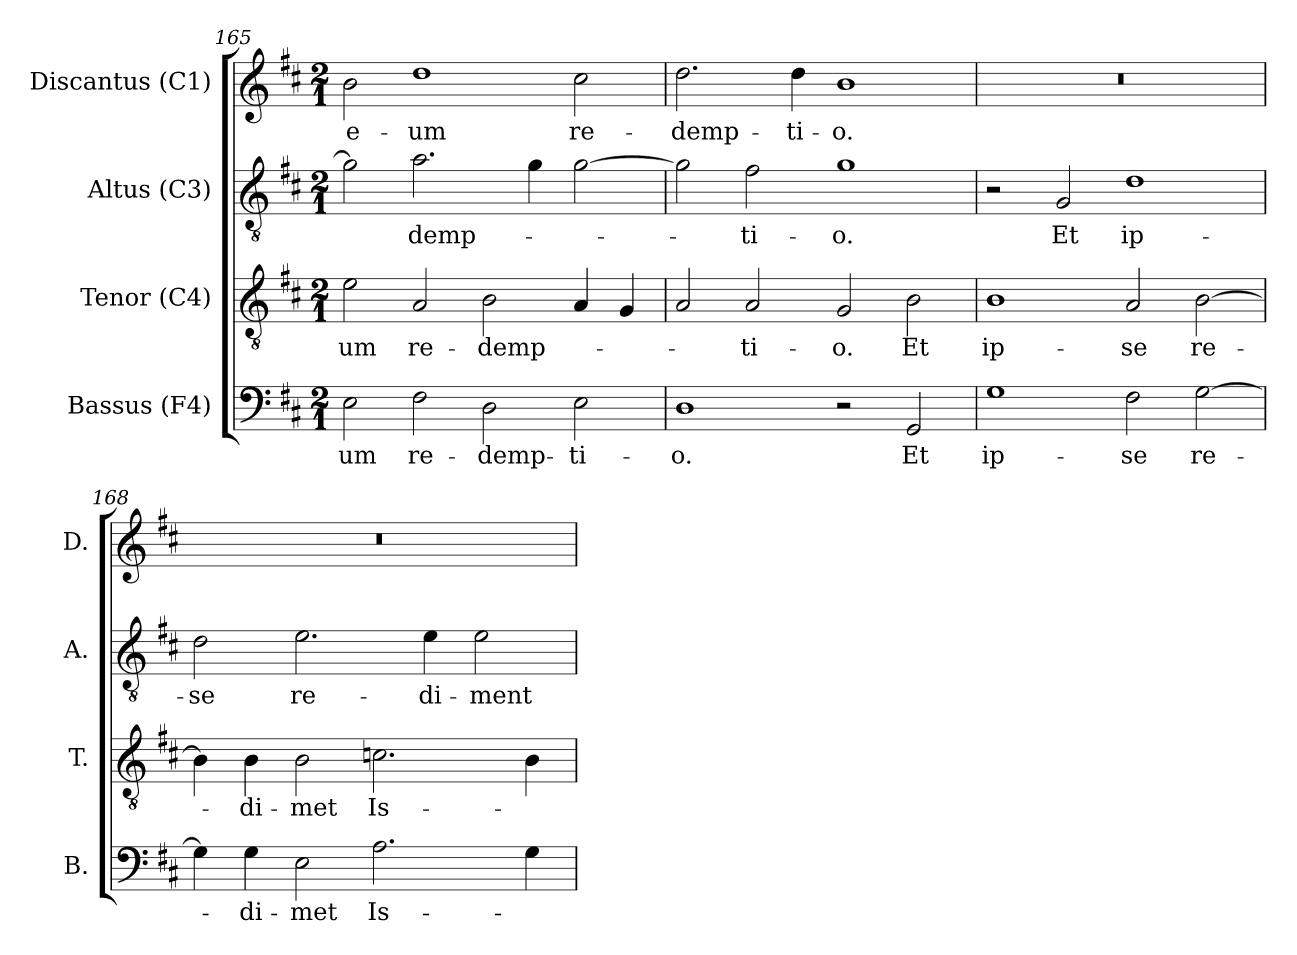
**kern	**text	**kern	**text	**kern	**text	**kern	**text
*part4	*part4	*part3	*part3	*part2	*part2	*part1	*part1
*staff4	*staff4	*staff3	*staff3	*staff2	*staff2	*staff1	*staff1
*I"Bassus (F4)	*	*I"Tenor (C4)	*	*I"Altus (C3)	*	*I"Discantus (C1)	*
*I'B.	*	*I'T.	*	*I'A.	*	*I'D.	*
*clefF4	*	*clefGv2	*	*clefGv2	*	*clefG2	*
*	*	*ITrd7c12	*	*ITrd7c12	*	*	*
*k[f#c#]	*	*k[f#c#]	*	*k[f#c#]	*	*k[f#c#]	*
*D:	*	*D:	*	*D:	*	*D:	*
*M2/1	*	*M2/1	*	*M2/1	*	*M2/1	*
=165	=165	=165	=165	=165	=165	=165	=165
!	!LO:LY:b:color=#000000	!	!	!	!	!	!
!	!	!	!LO:LY:b:color=#000000	!	!	!	!
!	!	!	!	!	!	!	!LO:LY:b:color=#000000
2Ei\	-um	2Ei\	-um	2Gi\]	.	2bi\	e-
!	!LO:LY:b:color=#000000	!	!	!	!	!	!
!	!	!	!LO:LY:b:color=#000000	!	!	!	!
!	!	!	!	!	!LO:LY:b:color=#000000	!	!
!	!	!	!	!	!	!	!LO:LY:b:color=#000000
2F#i\	re-	2AAi/	re-	2.Ai\	-demp-	1ddi	-um
!	!LO:LY:b:color=#000000	!	!	!	!	!	!
!	!	!	!LO:LY:b:color=#000000	!	!	!	!
2Di\	-demp-	2BBi\	-demp-	.	.	.	.
.	.	.	.	4Gi\	.	.	.
!	!LO:LY:b:color=#000000	!	!	!	!	!	!
!	!	!	!	!	!	!	!LO:LY:b:color=#000000
2Ei\	-ti-	4AAi/	.	[2Gi\	.	2cc#i\	re-
.	.	4GGi/	.	.	.	.	.
=166	=166	=166	=166	=166	=166	=166	=166
!	!LO:LY:b:color=#000000	!	!	!	!	!	!
!	!	!	!	!	!	!	!LO:LY:b:color=#000000
1Di	-o.	2AAi/	.	2Gi\]	.	2.ddi\	-demp-
!	!	!	!LO:LY:b:color=#000000	!	!	!	!
!	!	!	!	!	!LO:LY:b:color=#000000	!	!
.	.	2AAi/	-ti-	2F#i\	-ti-	.	.
!	!	!	!	!	!	!	!LO:LY:b:color=#000000
.	.	.	.	.	.	4ddi\	-ti-
!	!	!	!LO:LY:b:color=#000000	!	!	!	!
!	!	!	!	!	!LO:LY:b:color=#000000	!	!
!	!	!	!	!	!	!	!LO:LY:b:color=#000000
2r	.	2GGi/	-o.	1Gi	-o.	1bi	-o.
!	!LO:LY:b:color=#000000	!	!	!	!	!	!
!	!	!	!LO:LY:b:color=#000000	!	!	!	!
2GGi/	Et	2BBi\	Et	.	.	.	.
!!LO:LB:g=z
=167	=167	=167	=167	=167	=167	=167	=167
!	!LO:LY:b:color=#000000	!	!	!	!	!	!
!	!	!	!LO:LY:b:color=#000000	!	!	!LO:N:vis=1	!
1Gi	ip-	1BBi	ip-	2r	.	0r	.
!	!	!	!	!	!LO:LY:b:color=#000000	!	!
.	.	.	.	2GGi/	Et	.	.
!	!LO:LY:b:color=#000000	!	!	!	!	!	!
!	!	!	!LO:LY:b:color=#000000	!	!	!	!
!	!	!	!	!	!LO:LY:b:color=#000000	!	!
2F#i\	-se	2AAi/	-se	1Di	ip-	.	.
!	!LO:LY:b:color=#000000	!	!	!	!	!	!
!	!	!	!LO:LY:b:color=#000000	!	!	!	!
[2Gi\	re-	[2BBi\	re-	.	.	.	.
=168	=168	=168	=168	=168	=168	=168	=168
!	!	!	!	!	!LO:LY:b:color=#000000	!LO:N:vis=1	!
4Gi\]	.	4BBi\]	.	2Di\	-se	0r	.
!	!LO:LY:b:color=#000000	!	!	!	!	!	!
!	!	!	!LO:LY:b:color=#000000	!	!	!	!
4Gi\	-di-	4BBi\	-di-	.	.	.	.
!	!LO:LY:b:color=#000000	!	!	!	!	!	!
!	!	!	!LO:LY:b:color=#000000	!	!	!	!
!	!	!	!	!	!LO:LY:b:color=#000000	!	!
2Ei\	-met	2BBi\	-met	2.Ei\	re-	.	.
!	!LO:LY:b:color=#000000	!	!	!	!	!	!
!	!	!	!LO:LY:b:color=#000000	!	!	!	!
2.Ai\	Is-	2.Ci\	Is-	.	.	.	.
!	!	!	!	!	!LO:LY:b:color=#000000	!	!
.	.	.	.	4Ei\	-di-	.	.
!	!	!	!	!	!LO:LY:b:color=#000000	!	!
.	.	.	.	2Ei\	-ment	.	.
4Gi\	.	4BBi\	.	.	.	.	.
=	=	=	=	=	=	=	=
*-	*-	*-	*-	*-	*-	*-	*-
